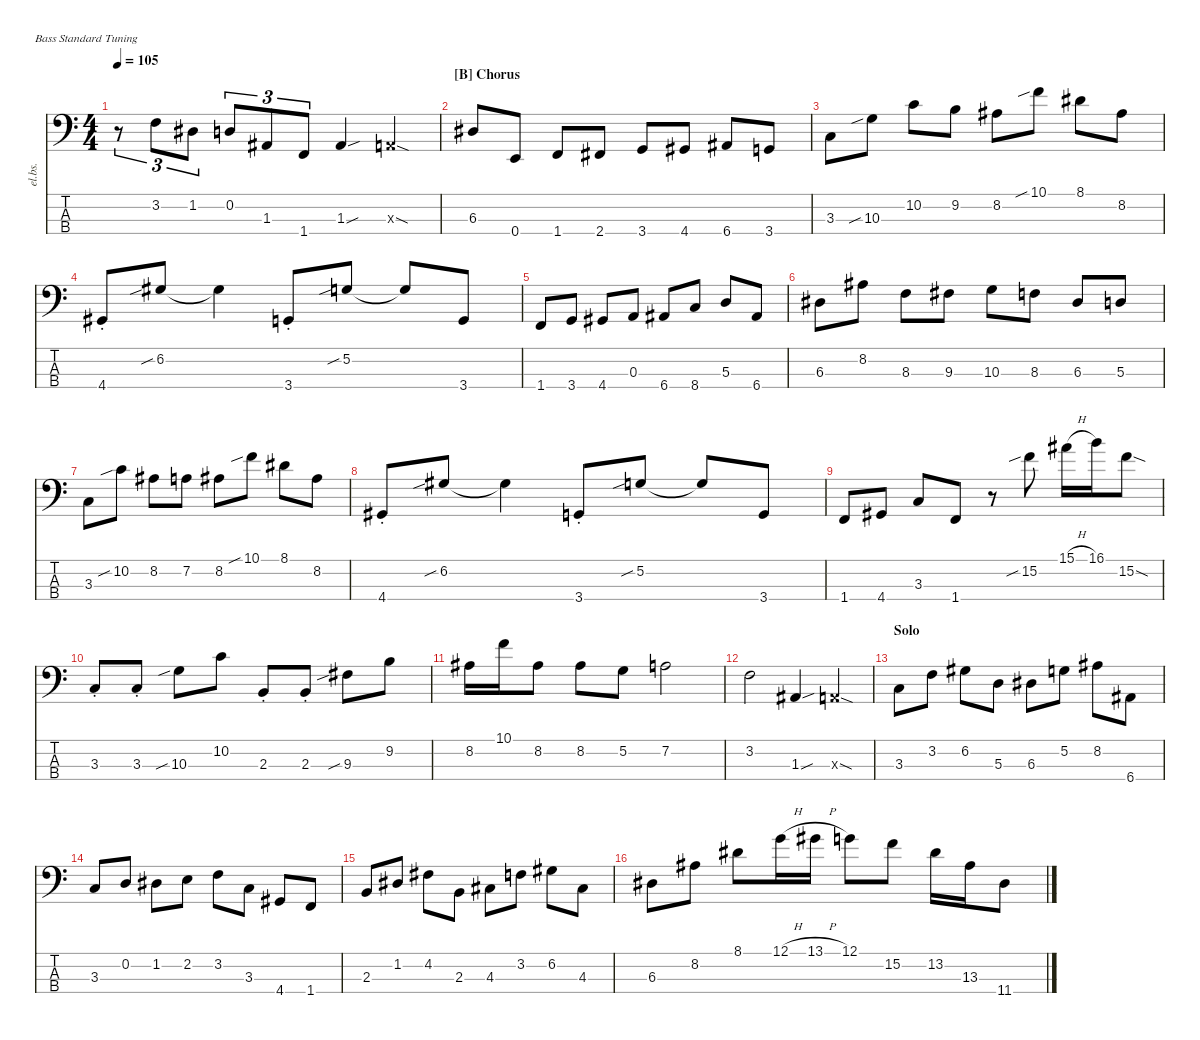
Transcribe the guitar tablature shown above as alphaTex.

\defaultSystemsLayout 4
\hideDynamics
\bracketExtendMode nobrackets
\track ("Electric Bass" "el.bs.") {mute instrument electricbassfinger}
\staff {score tabs}
\tuning (G2 D2 A1 E1)
\ts (4 4)
\tempo 105
\clef f4
\ks c
r.8{tu (3 2) dy mf beam Down} 3.2.8{tu (3 2) beam Down} 1.2{acc #}.8{tu (3 2) beam Down} 0.2.8{tu (3 2) beam Up} 1.3{acc #}.8{tu (3 2) beam Up} 1.4.8{tu (3 2) beam Up} 1.3{sou acc #}.4{beam Up} 0.3{sod x}.4{beam Up} |
\section ("B" "Chorus")
6.3{acc #}.8{beam Up} 0.4.8{beam Up} 1.4.8{beam Up} 2.4{acc #}.8{beam Up} 3.4.8{beam Up} 4.4{acc #}.8{beam Up} 6.4{acc #}.8{beam Up} 3.4.8{beam Up} |
3.3.8{beam Down} 10.3{sib}.8{beam Down} 10.2.8{beam Down} 9.2.8{beam Down} 8.2{acc #}.8{beam Down} 10.1{sib}.8{beam Down} 8.1{acc #}.8{beam Down} 8.2{acc #}.8{beam Down} |
4.4{st acc #}.8{beam Up} 6.2{sib acc #}.8{beam Up} 6.2{t acc #}.4{beam Down} 3.4{st}.8{beam Up} 5.2{sib}.8{beam Up} 5.2{t}.8{beam Up} 3.4.8{beam Up} |
1.4.8{beam Up} 3.4.8{beam Up} 4.4{acc #}.8{beam Up} 0.3.8{beam Up} 6.4{acc #}.8{beam Up} 8.4.8{beam Up} 5.3.8{beam Up} 6.4{acc #}.8{beam Up} |
6.3{acc #}.8{beam Down} 8.2{acc #}.8{beam Down} 8.3.8{beam Down} 9.3{acc #}.8{beam Down} 10.3.8{beam Down} 8.3.8{beam Down} 6.3{acc #}.8{beam Up} 5.3.8{beam Up} |
3.3.8{beam Down} 10.2{sib}.8{beam Down} 8.2{acc #}.8{beam Down} 7.2.8{beam Down} 8.2{acc #}.8{beam Down} 10.1{sib}.8{beam Down} 8.1{acc #}.8{beam Down} 8.2{acc #}.8{beam Down} |
4.4{st acc #}.8{beam Up} 6.2{sib acc #}.8{beam Up} 6.2{t acc #}.4{beam Down} 3.4{st}.8{beam Up} 5.2{sib}.8{beam Up} 5.2{t}.8{beam Up} 3.4.8{beam Up} |
1.4.8{beam Up} 4.4{acc #}.8{beam Up} 3.3.8{beam Up} 1.4.8{beam Up} r.8{beam Down} 15.2{sib}.8{beam Down} 15.1{h acc #}.16{beam Down} 16.1.16{beam Down} 15.2{sod}.8{beam Down} |
3.3{st}.8{beam Up} 3.3{st}.8{beam Up} 10.3{sib}.8{beam Down} 10.2.8{beam Down} 2.3{st}.8{beam Up} 2.3{st}.8{beam Up} 9.3{sib acc #}.8{beam Down} 9.2.8{beam Down} |
8.2{acc #}.16{beam Down} 10.1.16{beam Down} 8.2{acc #}.8{beam Down} 8.2{acc #}.8{beam Down} 5.2.8{beam Down} 7.2.2{beam Down} |
3.2.2{beam Down} 1.3{sou acc #}.4{beam Up} 0.3{sod x}.4{beam Up} |
\section ("" "Solo")
3.3.8{beam Down} 3.2.8{beam Down} 6.2{acc #}.8{beam Down} 5.3.8{beam Down} 6.3{acc #}.8{beam Down} 5.2.8{beam Down} 8.2{acc #}.8{beam Down} 6.4{acc #}.8{beam Down} |
3.3.8{beam Up} 0.2.8{beam Up} 1.2{acc #}.8{beam Down} 2.2.8{beam Down} 3.2.8{beam Down} 3.3.8{beam Down} 4.4{acc #}.8{beam Up} 1.4.8{beam Up} |
2.3.8{beam Up} 1.2{acc #}.8{beam Up} 4.2{acc #}.8{beam Down} 2.3.8{beam Down} 4.3{acc #}.8{beam Down} 3.2.8{beam Down} 6.2{acc #}.8{beam Down} 4.3{acc #}.8{beam Down} |
6.3{acc #}.8{beam Down} 8.2{acc #}.8{beam Down} 8.1{acc #}.8{beam Down} 12.1{h}.16{beam Down} 13.1{h acc #}.16{beam Down} 12.1.8{beam Down} 15.2.8{beam Down} 13.2{acc #}.16{beam Down} 13.3{acc #}.16{beam Down} 11.4{acc #}.8{beam Down}
